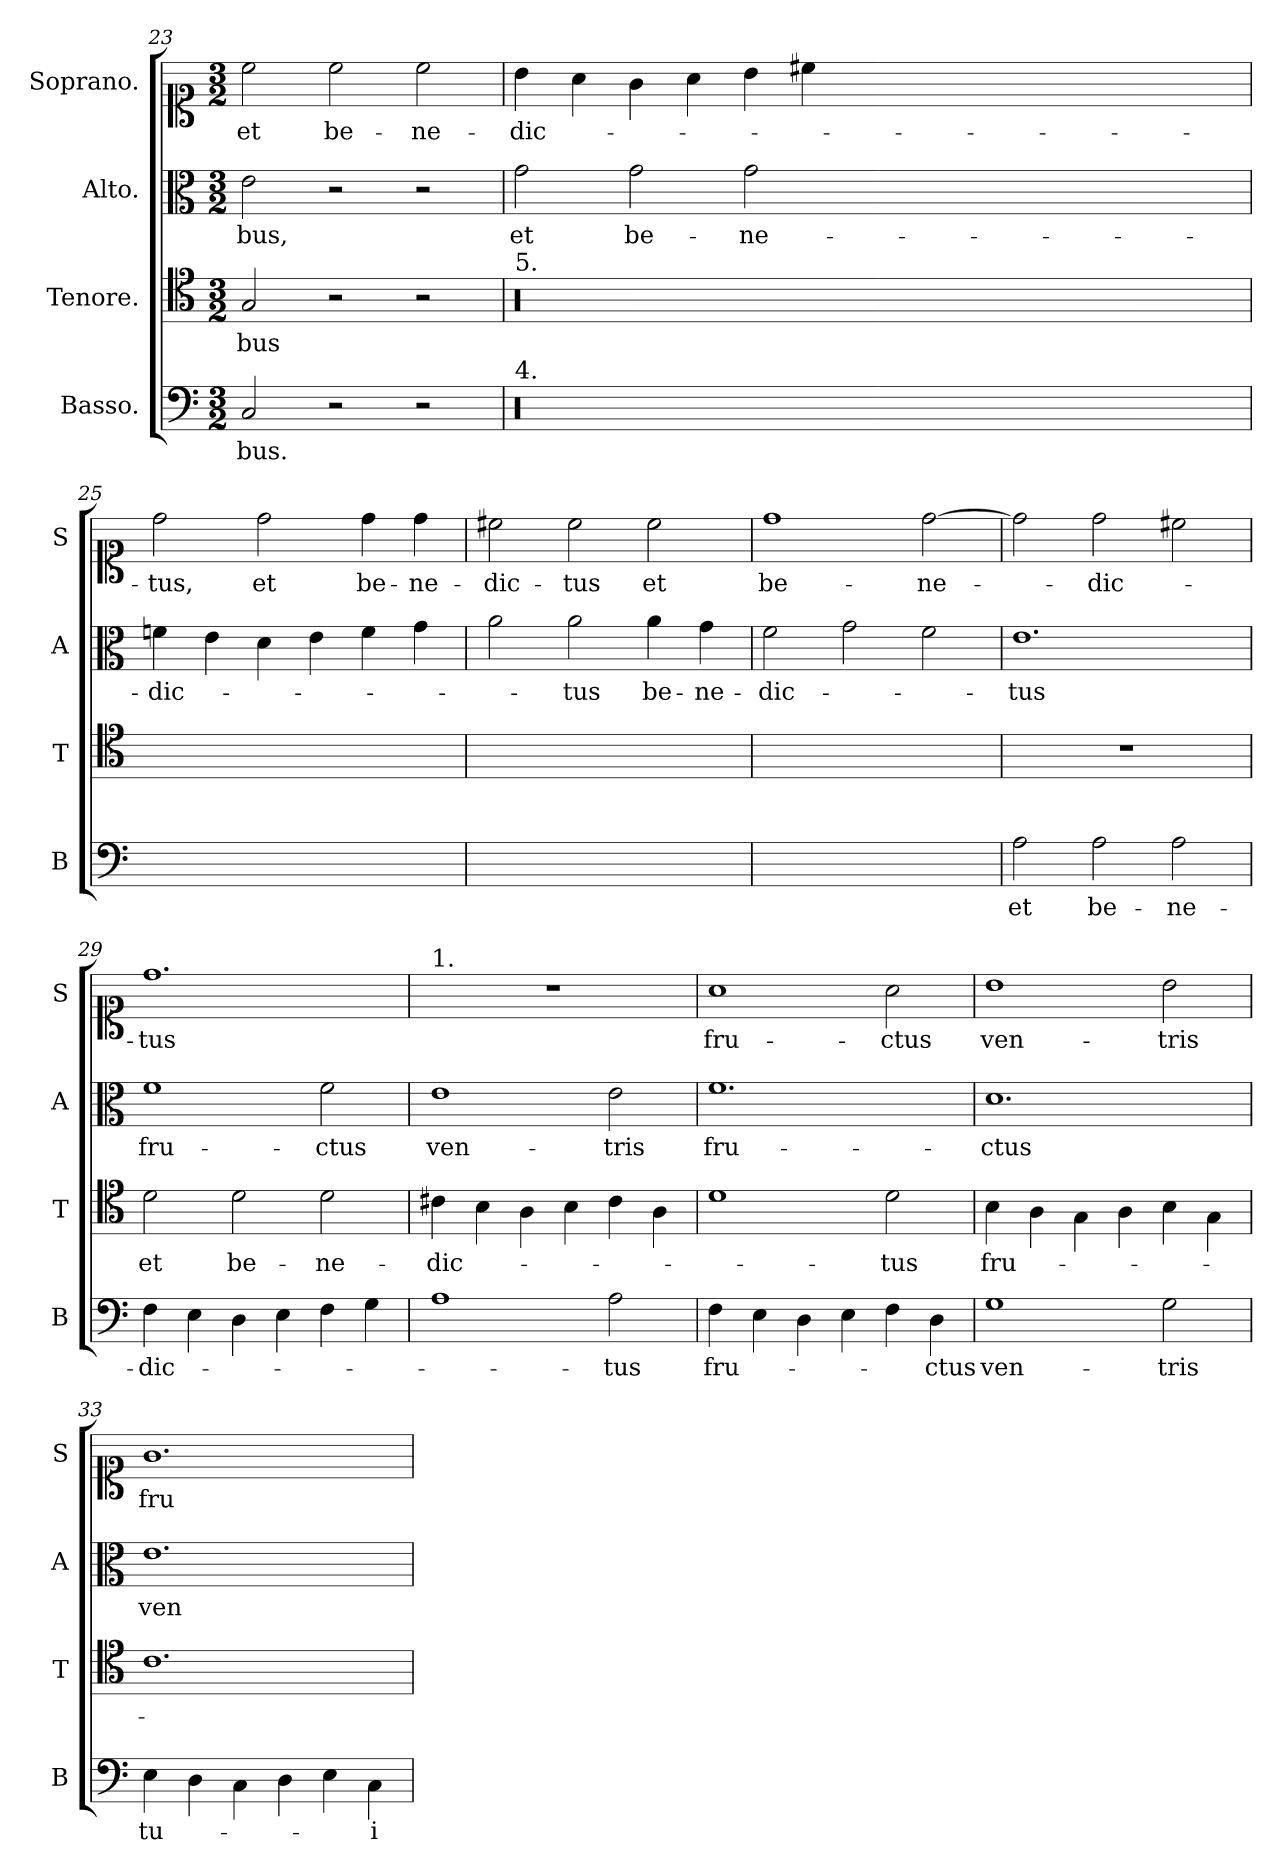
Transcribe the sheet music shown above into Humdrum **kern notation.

**kern	**text	**kern	**text	**kern	**text	**kern	**text
*part4	*part4	*part3	*part3	*part2	*part2	*part1	*part1
*staff4	*staff4	*staff3	*staff3	*staff2	*staff2	*staff1	*staff1
*I"Basso.	*	*I"Tenore.	*	*I"Alto.	*	*I"Soprano.	*
*I'B	*	*I'T	*	*I'A	*	*I'S	*
*clefF4	*	*clefC4	*	*clefC3	*	*clefC1	*
*k[]	*	*k[]	*	*k[]	*	*k[]	*
*C:	*	*C:	*	*C:	*	*C:	*
*M3/2	*	*M3/2	*	*M3/2	*	*M3/2	*
=23	=23	=23	=23	=23	=23	=23	=23
2C/	-bus.	2G/	-bus	2e\	-bus,	2cc\	et
2r	.	2r	.	2r	.	2cc\	be-
2r	.	2r	.	2r	.	2cc\	-ne-
=24	=24	=24	=24	=24	=24	=24	=24
!	!	!LO:TX:a:t=5.	!	!	!	!	!
!LO:TX:a:t=4.	!	!	!	!	!	!	!
00.r	.	00.r	.	2g\	et	4b\	-dic-
.	.	.	.	.	.	4a\	.
.	.	.	.	2g\	be-	4g\	.
.	.	.	.	.	.	4a\	.
.	.	.	.	2g\	-ne-	4b\	.
.	.	.	.	.	.	4cc#X\	.
.	.	.	.	00ryy	.	00ryy	.
.	.	.	.	2ryy	.	2ryy	.
=25	=25	=25	=25	=25	=25	=25	=25
1.ryy	.	1.ryy	.	4fn\	-dic-	2dd\	-tus,
.	.	.	.	4e\	.	.	.
.	.	.	.	4d\	.	2dd\	et
.	.	.	.	4e\	.	.	.
.	.	.	.	4f\	.	4dd\	be-
.	.	.	.	4g\	.	4dd\	-ne-
=26	=26	=26	=26	=26	=26	=26	=26
1.ryy	.	1.ryy	.	2a\	.	2cc#X\	-dic-
.	.	.	.	2a\	-tus	2cc#\	-tus
.	.	.	.	4a\	be-	2cc#\	et
.	.	.	.	4g\	-ne-	.	.
=27	=27	=27	=27	=27	=27	=27	=27
1.ryy	.	1.ryy	.	2f\	-dic-	1dd	be-
.	.	.	.	2g\	.	.	.
.	.	.	.	2f\	.	[2dd\	-ne-
=28	=28	=28	=28	=28	=28	=28	=28
2A\	et	1.r	.	1.e	-tus	2dd\]	.
2A\	be-	.	.	.	.	2dd\	-dic-
2A\	-ne-	.	.	.	.	2cc#X\	.
=29	=29	=29	=29	=29	=29	=29	=29
4F\	-dic-	2d\	et	1f	fru-	1.dd	-tus
4E\	.	.	.	.	.	.	.
4D\	.	2d\	be-	.	.	.	.
4E\	.	.	.	.	.	.	.
4F\	.	2d\	-ne-	2f\	-ctus	.	.
4G\	.	.	.	.	.	.	.
=30	=30	=30	=30	=30	=30	=30	=30
!	!	!	!	!	!	!LO:TX:a:t=1.	!
1A	.	4c#X\	-dic-	1e	ven-	1.r	.
.	.	4B\	.	.	.	.	.
.	.	4A\	.	.	.	.	.
.	.	4B\	.	.	.	.	.
2A\	-tus	4c#\	.	2e\	-tris	.	.
.	.	4A\	.	.	.	.	.
=31	=31	=31	=31	=31	=31	=31	=31
4F\	fru-	1d	.	1.f	fru-	1a	fru-
4E\	.	.	.	.	.	.	.
4D\	.	.	.	.	.	.	.
4E\	.	.	.	.	.	.	.
4F\	.	2d\	-tus	.	.	2a\	-ctus
4D\	-ctus	.	.	.	.	.	.
=32	=32	=32	=32	=32	=32	=32	=32
1G	ven-	4B\	fru-	1.d	-ctus	1b	ven-
.	.	4A\	.	.	.	.	.
.	.	4G\	.	.	.	.	.
.	.	4A\	.	.	.	.	.
2G\	-tris	4B\	.	.	.	2b\	-tris
.	.	4G\	.	.	.	.	.
=33	=33	=33	=33	=33	=33	=33	=33
4E\	tu-	1.c	.	1.e	ven-	1.g	fru-
4D\	.	.	.	.	.	.	.
4C\	.	.	.	.	.	.	.
4D\	.	.	.	.	.	.	.
4E\	.	.	.	.	.	.	.
4C\	-i	.	.	.	.	.	.
=	=	=	=	=	=	=	=
*-	*-	*-	*-	*-	*-	*-	*-
